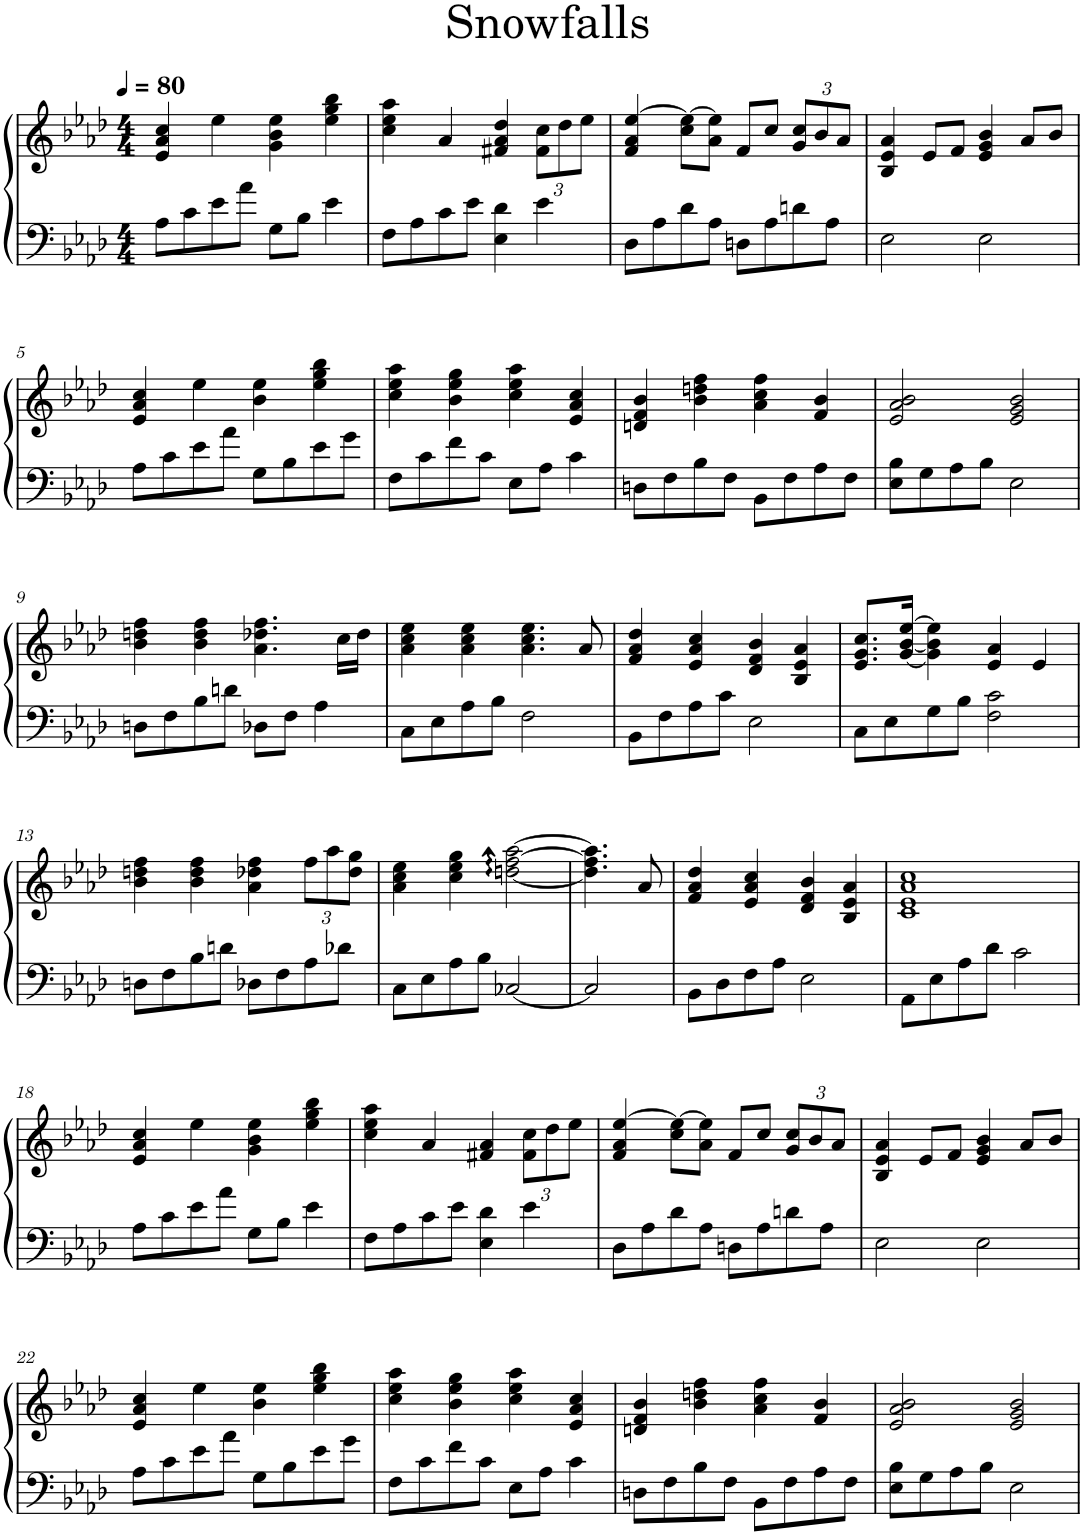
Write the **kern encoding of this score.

**kern	**kern
*part1	*part1
*staff2	*staff1
*I"钢琴	*
*clefF4	*clefG2
*k[b-e-a-d-]	*k[b-e-a-d-]
*M4/4	*M4/4
*MM80	*MM80
=1	=1
8A-\L	4e-/ 4a-/ 4cc/
8c\	.
8e-\	4ee-\
8a-\J	.
8G\L	4g\ 4b-\ 4ee-\
8B-\J	.
4e-\	4ee-\ 4gg\ 4bb-\
=2	=2
8F\L	4cc\ 4ee-\ 4aa-\
8A-\	.
8c\	4a-/
8e-\J	.
4E-\ 4d-\	4f#X/ 4a-/ 4dd-/
*	*Xbrackettup
4e-\	12f#\ 12cc\L
.	12dd-\
.	12ee-\J
=3	=3
8D-\L	4f/ 4a-/ [4ee-/
8A-\	.
8d-\	8cc\ 8ee-\_L
8A-\J	8a-\ 8ee-\]J
8Dn\L	8f/L
8A-\	8cc/J
8dn\	12g/ 12cc/L
.	12b-/
8A-\J	.
.	12a-/J
=4	=4
2E-\	4B-/ 4e-/ 4a-/
.	8e-/L
.	8f/J
2E-\	4e-/ 4g/ 4b-/
.	8a-/L
.	8b-/J
!!LO:LB:g=z
=5	=5
8A-\L	4e-/ 4a-/ 4cc/
8c\	.
8e-\	4ee-\
8a-\J	.
8G\L	4b-\ 4ee-\
8B-\	.
8e-\	4ee-\ 4gg\ 4bb-\
8g\J	.
=6	=6
8F\L	4cc\ 4ee-\ 4aa-\
8c\	.
8f\	4b-\ 4ee-\ 4gg\
8c\J	.
8E-\L	4cc\ 4ee-\ 4aa-\
8A-\J	.
4c\	4e-/ 4a-/ 4cc/
=7	=7
8Dn\L	4dn/ 4f/ 4b-/
8F\	.
8B-\	4b-\ 4ddn\ 4ff\
8F\J	.
8BB-\L	4a-\ 4cc\ 4ff\
8F\	.
8A-\	4f/ 4b-/
8F\J	.
=8	=8
8E-\ 8B-\L	2e-/ 2a-/ 2b-/
8G\	.
8A-\	.
8B-\J	.
2E-\	2e-/ 2g/ 2b-/
!!LO:LB:g=z
=9	=9
8Dn\L	4b-\ 4ddn\ 4ff\
8F\	.
8B-\	4b-\ 4dd\ 4ff\
8dn\J	.
8D-X\L	4.a-\ 4.dd-X\ 4.ff\
8F\J	.
4A-\	.
.	16cc\LL
.	16dd-\JJ
=10	=10
8C\L	4a-\ 4cc\ 4ee-\
8E-\	.
8A-\	4a-\ 4cc\ 4ee-\
8B-\J	.
2F\	4.a-\ 4.cc\ 4.ee-\
.	8a-/
=11	=11
8BB-\L	4f/ 4a-/ 4dd-/
8F\	.
8A-\	4e-/ 4a-/ 4cc/
8c\J	.
2E-\	4d-/ 4f/ 4b-/
.	4B-/ 4e-/ 4a-/
=12	=12
8C\L	8.e-/ 8.g/ 8.cc/L
8E-\	.
.	[16g/ [16b-/ [16ee-/Jk
8G\	4g\] 4b-\] 4ee-\]
8B-\J	.
2F\ 2c\	4e-/ 4a-/
.	4e-/
!!LO:LB:g=z
=13	=13
8Dn\L	4b-\ 4ddn\ 4ff\
8F\	.
8B-\	4b-\ 4dd\ 4ff\
8dn\J	.
8D-X\L	4a-\ 4dd-X\ 4ff\
8F\	.
8A-\	12ff\L
.	12aa-\
8d-X\J	.
.	12dd-\ 12gg\J
=14	=14
8C\L	4a-\ 4cc\ 4ee-\
8E-\	.
8A-\	4cc\ 4ee-\ 4gg\
8B-\J	.
[2C-X/	[2ddn\ [2ff\ [2aa-\
=15	=15
2C-/]	4.dd\] 4.ff\] 4.aa-\]
.	8a-/
=16	=16
8BB-\L	4f/ 4a-/ 4dd-/
8D-\	.
8F\	4e-/ 4a-/ 4cc/
8A-\J	.
2E-\	4d-/ 4f/ 4b-/
.	4B-/ 4e-/ 4a-/
=17	=17
8AA-\L	1c 1e- 1a- 1cc
8E-\	.
8A-\	.
8d-\J	.
2c\	.
!!LO:LB:g=z
=18	=18
8A-\L	4e-/ 4a-/ 4cc/
8c\	.
8e-\	4ee-\
8a-\J	.
8G\L	4g\ 4b-\ 4ee-\
8B-\J	.
4e-\	4ee-\ 4gg\ 4bb-\
=19	=19
8F\L	4cc\ 4ee-\ 4aa-\
8A-\	.
8c\	4a-/
8e-\J	.
4E-\ 4d-\	4f#X/ 4a-/
4e-\	12f#\ 12cc\L
.	12dd-\
.	12ee-\J
=20	=20
8D-\L	4f/ 4a-/ [4ee-/
8A-\	.
8d-\	8cc\ 8ee-\_L
8A-\J	8a-\ 8ee-\]J
8Dn\L	8f/L
8A-\	8cc/J
8dn\	12g/ 12cc/L
.	12b-/
8A-\J	.
.	12a-/J
=21	=21
2E-\	4B-/ 4e-/ 4a-/
.	8e-/L
.	8f/J
2E-\	4e-/ 4g/ 4b-/
.	8a-/L
.	8b-/J
!!LO:LB:g=z
=22	=22
8A-\L	4e-/ 4a-/ 4cc/
8c\	.
8e-\	4ee-\
8a-\J	.
8G\L	4b-\ 4ee-\
8B-\	.
8e-\	4ee-\ 4gg\ 4bb-\
8g\J	.
=23	=23
8F\L	4cc\ 4ee-\ 4aa-\
8c\	.
8f\	4b-\ 4ee-\ 4gg\
8c\J	.
8E-\L	4cc\ 4ee-\ 4aa-\
8A-\J	.
4c\	4e-/ 4a-/ 4cc/
=24	=24
8Dn\L	4dn/ 4f/ 4b-/
8F\	.
8B-\	4b-\ 4ddn\ 4ff\
8F\J	.
8BB-\L	4a-\ 4cc\ 4ff\
8F\	.
8A-\	4f/ 4b-/
8F\J	.
=25	=25
8E-\ 8B-\L	2e-/ 2a-/ 2b-/
8G\	.
8A-\	.
8B-\J	.
2E-\	2e-/ 2g/ 2b-/
=	=
*-	*-
